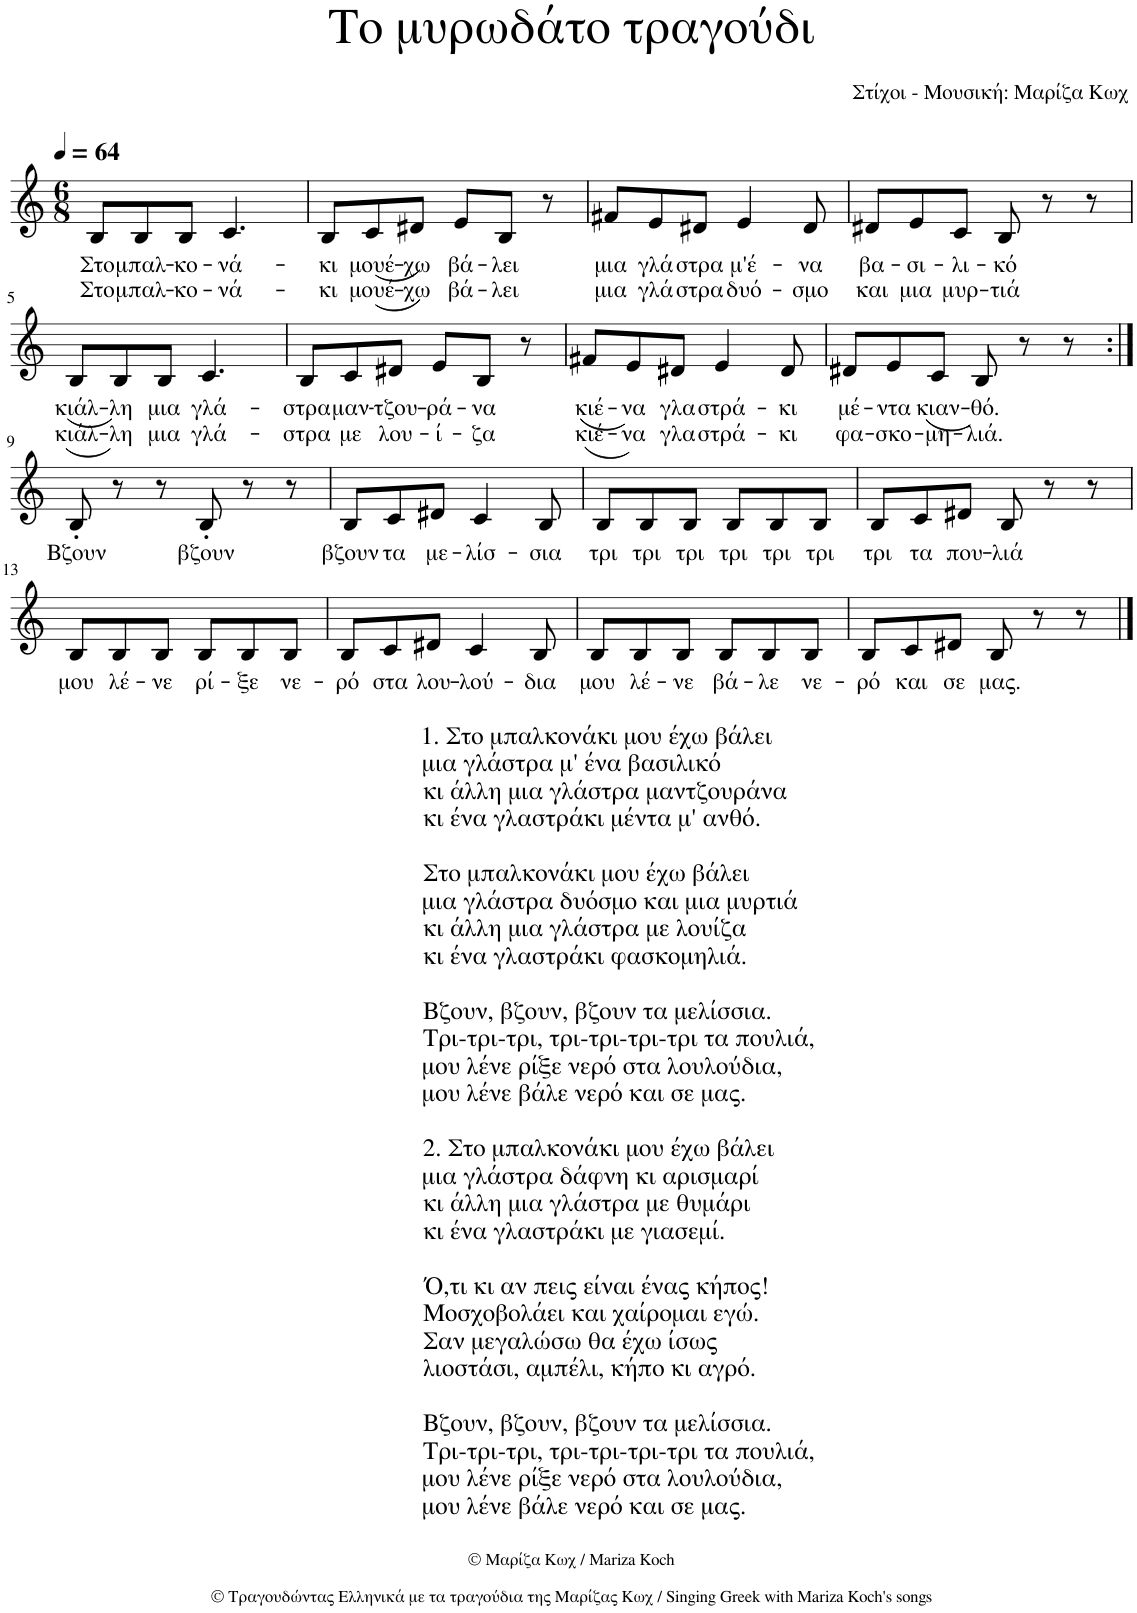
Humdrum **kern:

**kern	**text	**text
*part1	*part1	*part1
*staff1	*staff1	*staff1
*I"Piano	*	*
*I'Pno.	*	*
*clefG2	*	*
*k[]	*	*
*M6/8	*	*
*MM64	*	*
=1	=1	=1
!	!LO:LY:b	!LO:LY:b
8B/L	Στο	Στο
!	!LO:LY:b	!LO:LY:b
8B/	μπαλ-	μπαλ-
!	!LO:LY:b	!LO:LY:b
8B/J	-κο-	-κο-
!	!LO:LY:b	!LO:LY:b
4.c/	-νά-	-νά-
=2	=2	=2
!	!LO:LY:b	!LO:LY:b
8B/L	-κι	-κι
!	!LO:LY:b	!LO:LY:b
((8c/	μουέ-	μουέ-
!	!LO:LY:b	!LO:LY:b
8d#X/J))	-χω	-χω
!	!LO:LY:b	!LO:LY:b
8e/L	βά-	βά-
!	!LO:LY:b	!LO:LY:b
8B/J	-λει	-λει
8r	.	.
=3	=3	=3
!	!LO:LY:b	!LO:LY:b
8f#X/L	μια	μια
!	!LO:LY:b	!LO:LY:b
8e/	γλά-	γλά-
!	!LO:LY:b	!LO:LY:b
8d#X/J	-στρα	-στρα
!	!LO:LY:b	!LO:LY:b
4e/	μ'έ-	δυό-
!	!LO:LY:b	!LO:LY:b
8d#/	-να	-σμο
=4	=4	=4
!	!LO:LY:b	!LO:LY:b
8d#X/L	βα-	και
!	!LO:LY:b	!LO:LY:b
8e/	-σι-	μια
!	!LO:LY:b	!LO:LY:b
8c/J	-λι-	μυρ-
!	!LO:LY:b	!LO:LY:b
8B/	-κό	-τιά
8r	.	.
8r	.	.
!!LO:LB:g=z
=5	=5	=5
!	!LO:LY:b	!LO:LY:b
((8B/L	κιάλ-	κιάλ-
!	!LO:LY:b	!LO:LY:b
8B/))	-λη	-λη
!	!LO:LY:b	!LO:LY:b
8B/J	μια	μια
!	!LO:LY:b	!LO:LY:b
4.c/	γλά-	γλά-
=6	=6	=6
!	!LO:LY:b	!LO:LY:b
8B/L	-στρα	-στρα
!	!LO:LY:b	!LO:LY:b
8c/	μαν-	με
!	!LO:LY:b	!LO:LY:b
8d#X/J	-τζου-	λου-
!	!LO:LY:b	!LO:LY:b
8e/L	-ρά-	-ί-
!	!LO:LY:b	!LO:LY:b
8B/J	-να	-ζα
8r	.	.
=7	=7	=7
!	!LO:LY:b	!LO:LY:b
((8f#X/L	κιέ-	κιέ-
!	!LO:LY:b	!LO:LY:b
8e/))	-να	-να
!	!LO:LY:b	!LO:LY:b
8d#X/J	γλα-	γλα-
!	!LO:LY:b	!LO:LY:b
4e/	-στρά-	-στρά-
!	!LO:LY:b	!LO:LY:b
8d#/	-κι	-κι
=8	=8	=8
!	!LO:LY:b	!LO:LY:b
8d#X/L	μέ-	φα-
!	!LO:LY:b	!LO:LY:b
8e/	-ντα	-σκο-
!	!LO:LY:b	!LO:LY:b
(8c/J	κιαν-	-μη-
!	!LO:LY:b	!LO:LY:b
8B/)	-θό.	-λιά.
8r	.	.
8r	.	.
!!LO:LB:g=z
=9:|!	=9:|!	=9:|!
!	!LO:LY:b	!
8B'/	Βζουν	.
8r	.	.
8r	.	.
!	!LO:LY:b	!
8B'/	βζουν	.
8r	.	.
8r	.	.
=10	=10	=10
!	!LO:LY:b	!
8B/L	βζουν	.
!	!LO:LY:b	!
8c/	τα	.
!	!LO:LY:b	!
8d#X/J	με-	.
!	!LO:LY:b	!
4c/	-λίσ-	.
!	!LO:LY:b	!
8B/	-σια	.
=11	=11	=11
!	!LO:LY:b	!
8B/L	τρι	.
!	!LO:LY:b	!
8B/	τρι	.
!	!LO:LY:b	!
8B/J	τρι	.
!	!LO:LY:b	!
8B/L	τρι	.
!	!LO:LY:b	!
8B/	τρι	.
!	!LO:LY:b	!
8B/J	τρι	.
=12	=12	=12
!	!LO:LY:b	!
8B/L	τρι	.
!	!LO:LY:b	!
8c/	τα	.
!	!LO:LY:b	!
8d#X/J	που-	.
!	!LO:LY:b	!
8B/	-λιά	.
8r	.	.
8r	.	.
!!LO:LB:g=z
=13	=13	=13
!LO:TX:b:t=1. Στο μπαλκονάκι μου έχω βάλει	!	!
!LO:TX:b:t=μια γλάστρα μ' ένα βασιλικό	!	!
!LO:TX:b:t=κι άλλη μια γλάστρα μαντζουράνα	!	!
!LO:TX:b:t=κι ένα γλαστράκι μέντα μ' ανθό.	!	!
!LO:TX:b:t=Στο μπαλκονάκι μου έχω βάλει	!	!
!LO:TX:b:t=μια γλάστρα δυόσμο και μια μυρτιά	!	!
!LO:TX:b:t=κι άλλη μια γλάστρα με λουίζα	!	!
!LO:TX:b:t=κι ένα γλαστράκι φασκομηλιά.	!	!
!LO:TX:b:t=Βζουν, βζουν, βζουν τα μελίσσια.	!	!
!LO:TX:b:t=Τρι-τρι-τρι, τρι-τρι-τρι-τρι τα πουλιά,	!	!
!LO:TX:b:t=μου λένε ρίξε νερό στα λουλούδια,	!	!
!LO:TX:b:t=μου λένε βάλε νερό και σε μας.	!	!
!LO:TX:b:t=2. Στο μπαλκονάκι μου έχω βάλει	!	!
!LO:TX:b:t=μια γλάστρα δάφνη κι αρισμαρί	!	!
!LO:TX:b:t=κι άλλη μια γλάστρα με θυμάρι	!	!
!LO:TX:b:t=κι ένα γλαστράκι με γιασεμί.	!	!
!LO:TX:b:t=Ό,τι κι αν πεις είναι ένας κήπος!	!	!
!LO:TX:b:t=Μοσχοβολάει και χαίρομαι εγώ.	!	!
!LO:TX:b:t=Σαν μεγαλώσω θα έχω ίσως	!	!
!LO:TX:b:t=λιοστάσι, αμπέλι, κήπο κι αγρό.	!	!
!LO:TX:b:t=Βζουν, βζουν, βζουν τα μελίσσια.	!	!
!LO:TX:b:t=Τρι-τρι-τρι, τρι-τρι-τρι-τρι τα πουλιά,	!	!
!LO:TX:b:t=μου λένε ρίξε νερό στα λουλούδια,	!	!
!LO:TX:b:t=μου λένε βάλε νερό και σε μας.	!	!
!	!LO:LY:b	!
8B/L	μου	.
!	!LO:LY:b	!
8B/	λέ-	.
!	!LO:LY:b	!
8B/J	-νε	.
!	!LO:LY:b	!
8B/L	ρί-	.
!	!LO:LY:b	!
8B/	-ξε	.
!	!LO:LY:b	!
8B/J	νε-	.
=14	=14	=14
!	!LO:LY:b	!
8B/L	-ρό	.
!	!LO:LY:b	!
8c/	στα	.
!	!LO:LY:b	!
8d#X/J	λου-	.
!	!LO:LY:b	!
4c/	-λού-	.
!	!LO:LY:b	!
8B/	-δια	.
=15	=15	=15
!	!LO:LY:b	!
8B/L	μου	.
!	!LO:LY:b	!
8B/	λέ-	.
!	!LO:LY:b	!
8B/J	-νε	.
!	!LO:LY:b	!
8B/L	βά-	.
!	!LO:LY:b	!
8B/	-λε	.
!	!LO:LY:b	!
8B/J	νε-	.
=16	=16	=16
!	!LO:LY:b	!
8B/L	-ρό	.
!	!LO:LY:b	!
8c/	και	.
!	!LO:LY:b	!
8d#X/J	σε	.
!	!LO:LY:b	!
8B/	μας.	.
8r	.	.
8r	.	.
==	==	==
*-	*-	*-
